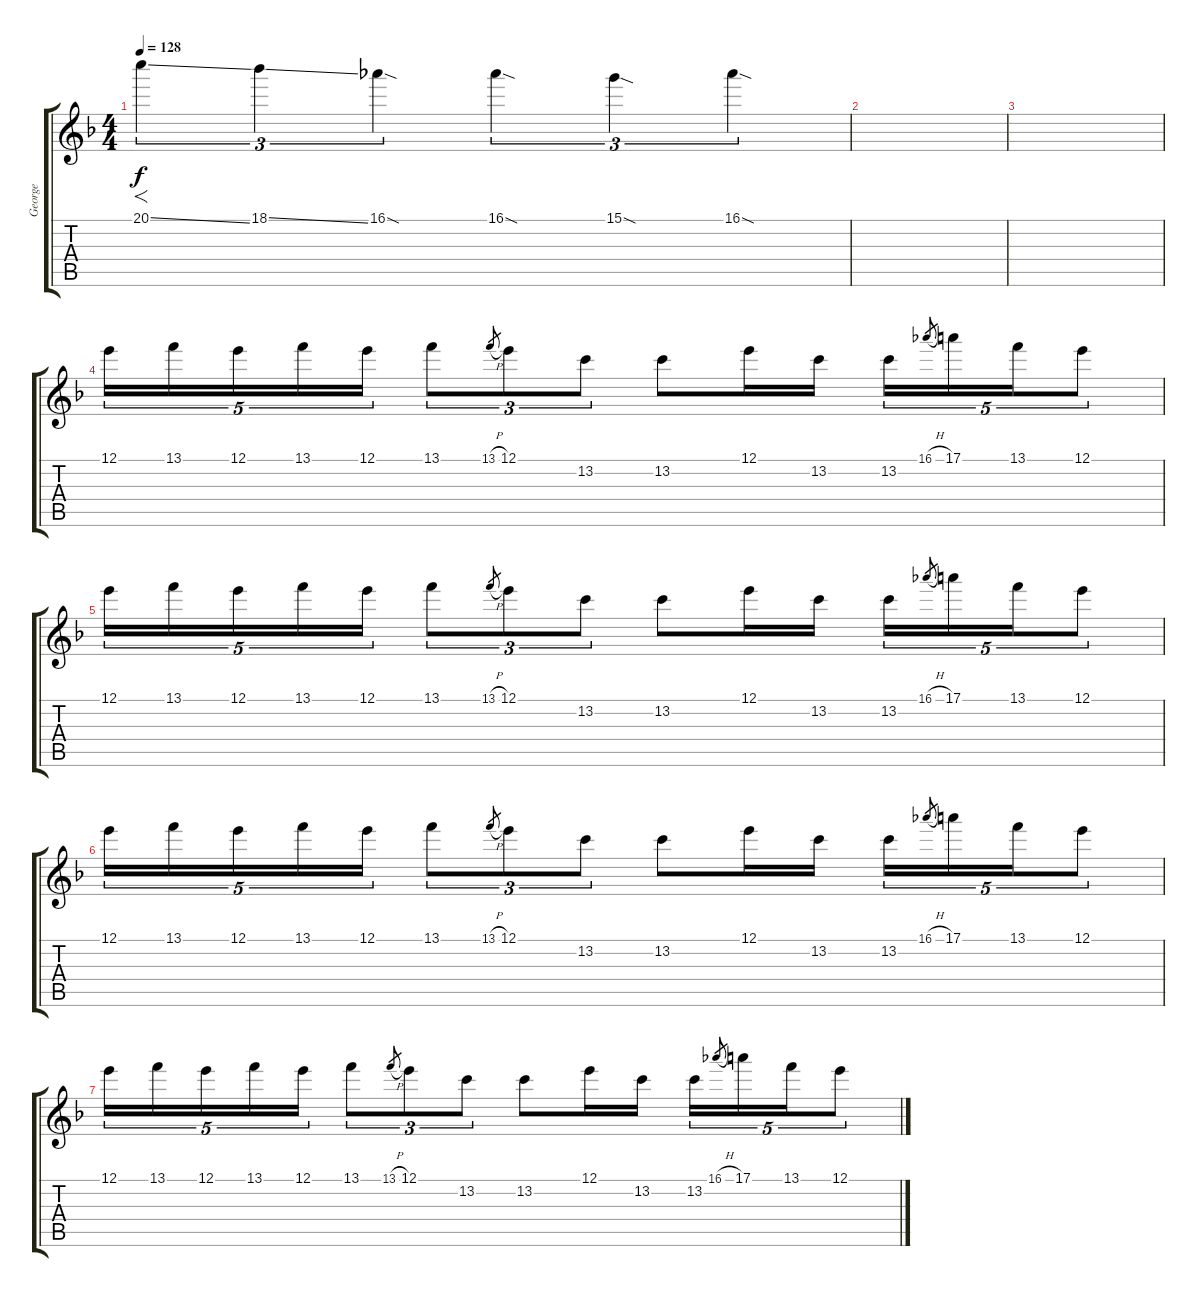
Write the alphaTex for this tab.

\track ("George" "George") {instrument distortionguitar}
\staff {score tabs}
\tuning (E4 B3 G3 D3 A2 E2) {hide}
\ts (4 4)
\tempo 128
\clef g2
\ks f
20.1{ss}.4{f tu (3 2) dy f} 18.1{ss}.4{tu (3 2)} 16.1{sod}.4{tu (3 2)} 16.1{sod}.4{tu (3 2)} 15.1{sod}.4{tu (3 2)} 16.1{sod}.4{tu (3 2)} |
|
|
12.1.16{tu (5 4)} 13.1.16{tu (5 4)} 12.1.16{tu (5 4)} 13.1.16{tu (5 4)} 12.1.16{tu (5 4)} 13.1.8{tu (3 2)} 13.1{h}.8{gr} 12.1.8{tu (3 2)} 13.2.8{tu (3 2)} 13.2.8 12.1.16 13.2.16 13.2.16{tu (5 4)} 16.1{h}.8{gr} 17.1.16{tu (5 4)} 13.1.16{tu (5 4)} 12.1.8{tu (5 4)} |
12.1.16{tu (5 4)} 13.1.16{tu (5 4)} 12.1.16{tu (5 4)} 13.1.16{tu (5 4)} 12.1.16{tu (5 4)} 13.1.8{tu (3 2)} 13.1{h}.8{gr} 12.1.8{tu (3 2)} 13.2.8{tu (3 2)} 13.2.8 12.1.16 13.2.16 13.2.16{tu (5 4)} 16.1{h}.8{gr} 17.1.16{tu (5 4)} 13.1.16{tu (5 4)} 12.1.8{tu (5 4)} |
12.1.16{tu (5 4)} 13.1.16{tu (5 4)} 12.1.16{tu (5 4)} 13.1.16{tu (5 4)} 12.1.16{tu (5 4)} 13.1.8{tu (3 2)} 13.1{h}.8{gr} 12.1.8{tu (3 2)} 13.2.8{tu (3 2)} 13.2.8 12.1.16 13.2.16 13.2.16{tu (5 4)} 16.1{h}.8{gr} 17.1.16{tu (5 4)} 13.1.16{tu (5 4)} 12.1.8{tu (5 4)} |
12.1.16{tu (5 4)} 13.1.16{tu (5 4)} 12.1.16{tu (5 4)} 13.1.16{tu (5 4)} 12.1.16{tu (5 4)} 13.1.8{tu (3 2)} 13.1{h}.8{gr} 12.1.8{tu (3 2)} 13.2.8{tu (3 2)} 13.2.8 12.1.16 13.2.16 13.2.16{tu (5 4)} 16.1{h}.8{gr} 17.1.16{tu (5 4)} 13.1.16{tu (5 4)} 12.1.8{tu (5 4)}
